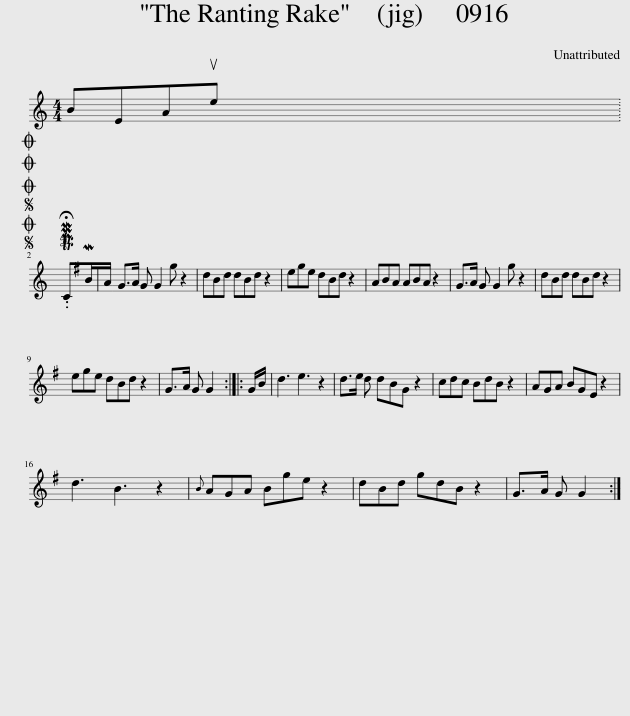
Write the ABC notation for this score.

X:1
L:1/8
M:4/4
I:linebreak $
K:C
V:1 treble
V:1
 BEAue x2002 |$SOSOOO .!fermata!PMTCMB/A/ | G>A G G2 g z2 | dBd dBd z2 | ege dBd z2 | %5
 ABA ABA z2 | G>A G G2 g z2 | dBd dBd z2 |$ ege dBd z2 | G>A G G2 :: %10
 G/B/ | d3 e3 z2 | d>e d dBG z2 | cdc BdB z2 | AGA BGE z2 |$ %15
 d3 B3 z2 |{B} AGA Bge z2 | dBd gdB z2 | G>A G G2 :| %19
